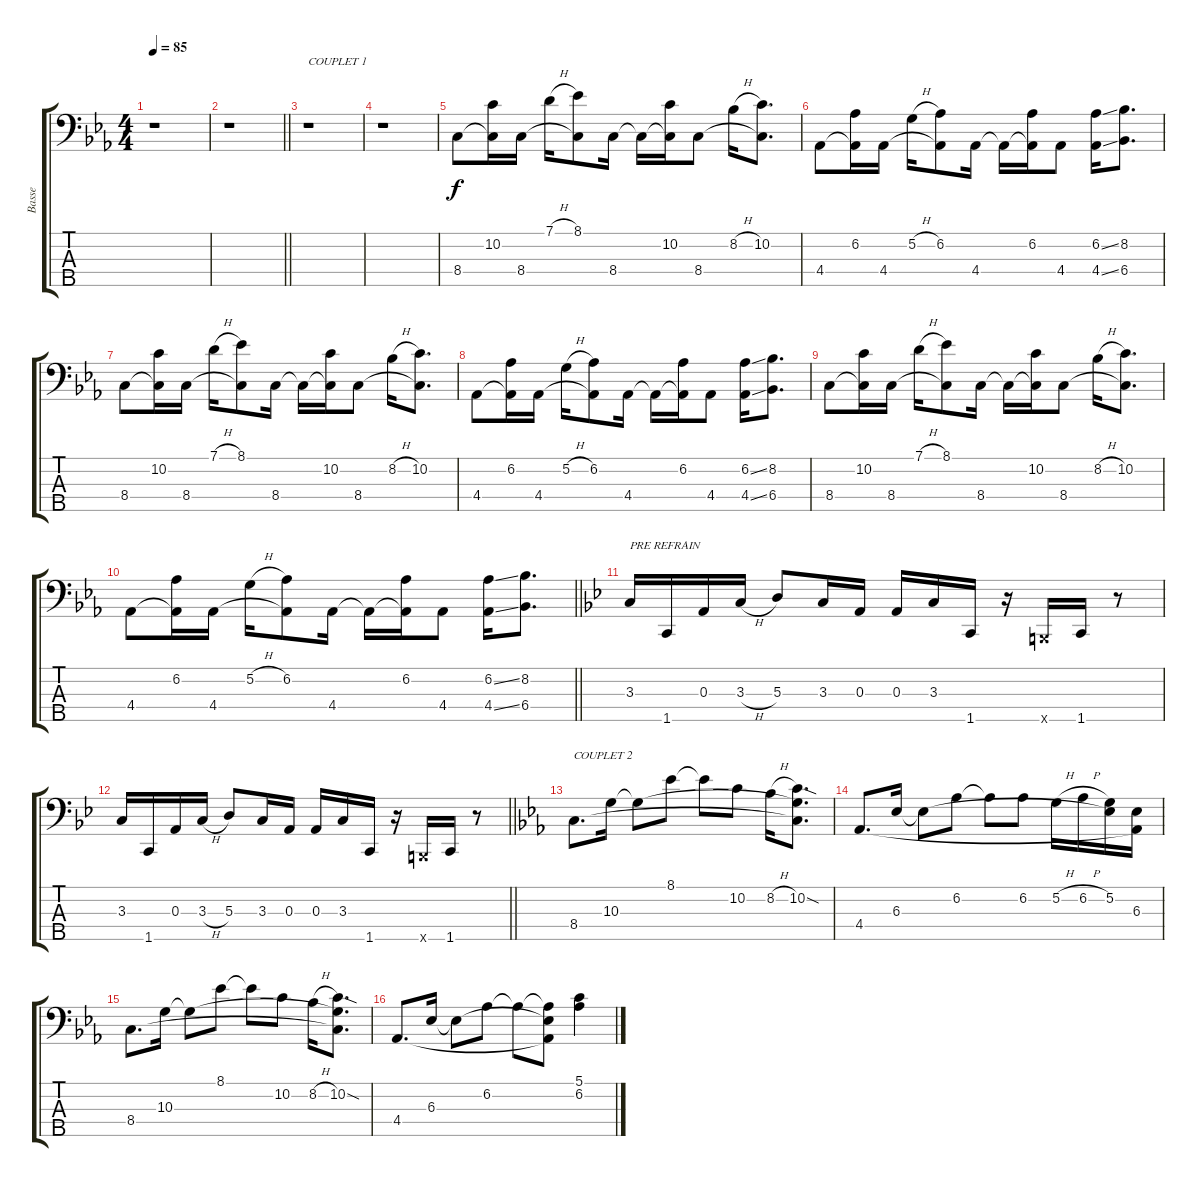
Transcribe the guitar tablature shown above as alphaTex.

\track ("Basse" "Basse") {instrument electricbassfinger}
\staff {score tabs}
\tuning (G2 D2 A1 E1 B0) {hide}
\ts (4 4)
\tempo 85
\clef f4
\ks eb
r.1{dy f instrument electricbassfinger} |
\barLineRight lightlight
r.1 |
r.1{txt "COUPLET 1"} |
r.1 |
8.4.8 (10.2 8.4{t}).16 8.4.16 7.1{h}.16 (8.1 8.4{t}).8 8.4.16 8.4{t}.16 (10.2 8.4{t}).16 8.4.8 8.2{h}.16 (10.2 8.4{t}).8{d} |
4.4.8 (6.2 4.4{t}).16 4.4.16 5.2{h}.16 (6.2 4.4{t}).8 4.4.16 4.4{t}.16 (6.2 4.4{t}).16 4.4.8 (6.2{ss} 4.4{ss}).16 (8.2 6.4).8{d} |
8.4.8 (10.2 8.4{t}).16 8.4.16 7.1{h}.16 (8.1 8.4{t}).8 8.4.16 8.4{t}.16 (10.2 8.4{t}).16 8.4.8 8.2{h}.16 (10.2 8.4{t}).8{d} |
4.4.8 (6.2 4.4{t}).16 4.4.16 5.2{h}.16 (6.2 4.4{t}).8 4.4.16 4.4{t}.16 (6.2 4.4{t}).16 4.4.8 (6.2{ss} 4.4{ss}).16 (8.2 6.4).8{d} |
8.4.8 (10.2 8.4{t}).16 8.4.16 7.1{h}.16 (8.1 8.4{t}).8 8.4.16 8.4{t}.16 (10.2 8.4{t}).16 8.4.8 8.2{h}.16 (10.2 8.4{t}).8{d} |
\barLineRight lightlight
4.4.8 (6.2 4.4{t}).16 4.4.16 5.2{h}.16 (6.2 4.4{t}).8 4.4.16 4.4{t}.16 (6.2 4.4{t}).16 4.4.8 (6.2{ss} 4.4{ss}).16 (8.2 6.4).8{d} |
\ks bb
3.3.16{txt "PRE REFRAIN"} 1.5.16 0.3.16 3.3{h}.16 5.3.8 3.3.16 0.3.16 0.3.16 3.3.16 1.5.16 r.16 0.5{x}.16 1.5.16 r.8 |
\barLineRight lightlight
3.3.16 1.5.16 0.3.16 3.3{h}.16 5.3.8 3.3.16 0.3.16 0.3.16 3.3.16 1.5.16 r.16 0.5{x}.16 1.5.16 r.8 |
\ks eb
8.4.8{d txt "COUPLET 2"} 10.3.16 10.3{t}.8 8.1.8 8.1{t}.8 10.2.8 8.2{h}.16 (10.2{sod} 10.3{t} 8.4{t}).8{d} |
4.4.8{d} 6.3.16 6.3{t}.8 6.2.8 6.2{t}.8 6.2.8 5.2{h}.16 6.2{h}.16 (5.2 6.3{t}).16 (6.3 4.4{t}).16 |
8.4.8{d} 10.3.16 10.3{t}.8 8.1.8 8.1{t}.8 10.2.8 8.2{h}.16 (10.2{sod} 10.3{t} 8.4{t}).8{d} |
4.4.8{d} 6.3.16 6.3{t}.8 6.2.8 6.2{t}.8 (6.2{t} 6.3{t} 4.4{t}).8 (5.1 6.2).4
